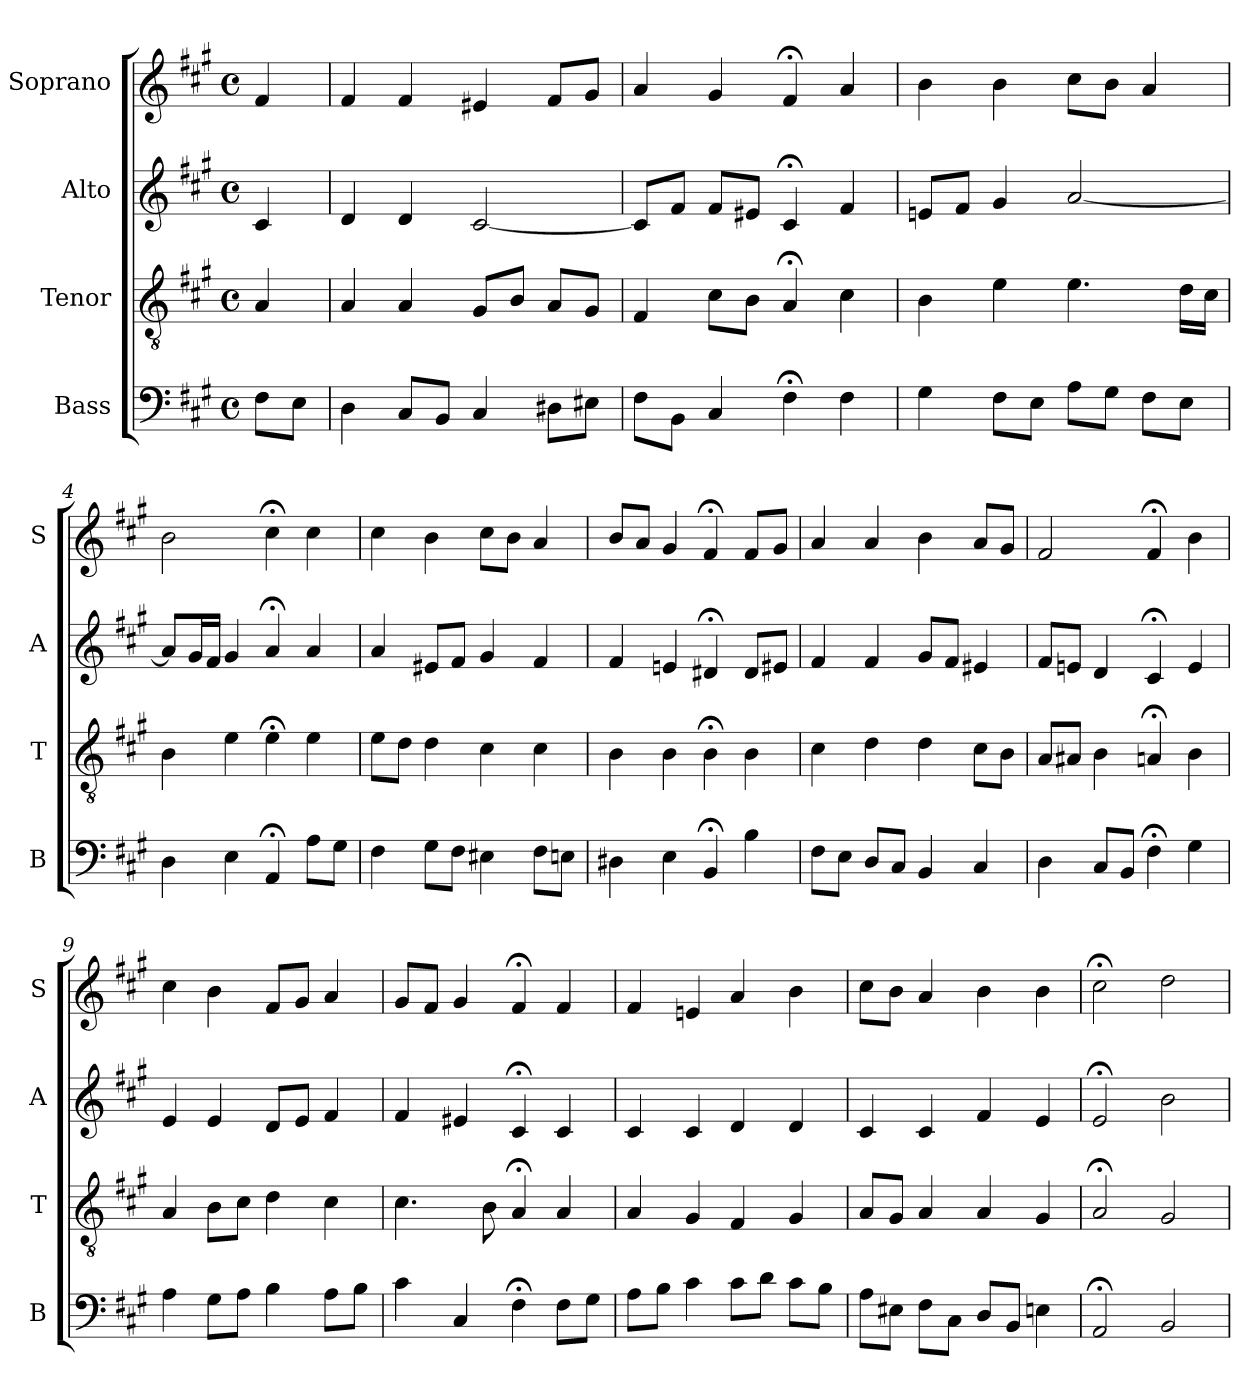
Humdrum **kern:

**kern	**kern	**kern	**kern
*part4	*part3	*part2	*part1
*staff4	*staff3	*staff2	*staff1
*I"Bass	*I"Tenor	*I"Alto	*I"Soprano
*I'B	*I'T	*I'A	*I'S
*clefF4	*clefGv2	*clefG2	*clefG2
*k[f#c#g#]	*k[f#c#g#]	*k[f#c#g#]	*k[f#c#g#]
*f#:	*f#:	*f#:	*f#:
*M4/4	*M4/4	*M4/4	*M4/4
*met(c)	*met(c)	*met(c)	*met(c)
*MM100	*MM100	*MM100	*MM100
=	=	=	=
8F#L	4A	4c#	4f#
8EJ	.	.	.
=1	=1	=1	=1
4D	4A	4d	4f#
8C#L	4A	4d	4f#
8BBJ	.	.	.
4C#	8G#L	[2c#	4e#X
.	8BJ	.	.
8D#XL	8AL	.	8f#L
8E#XJ	8G#J	.	8g#J
=2	=2	=2	=2
8F#L	4F#	8c#L]	4a
8BBJ	.	8f#J	.
4C#	8c#L	8f#L	4g#
.	8BJ	8e#XJ	.
4F#;<	4A;<	4c#;<	4f#;<
4F#	4c#	4f#	4a
=3	=3	=3	=3
4G#	4B	8enL	4b
.	.	8f#J	.
8F#L	4e	4g#	4b
8EJ	.	.	.
8AL	4.e	[2a	8cc#L
8G#J	.	.	8bJ
8F#L	.	.	4a
8EJ	16dLL	.	.
.	16c#JJ	.	.
=4	=4	=4	=4
4D	4B	8aL]	2b
.	.	16g#L	.
.	.	16f#JJ	.
4E	4e	4g#	.
4AA;<	4e;<	4a;<	4cc#;<
8AL	4e	4a	4cc#
8G#J	.	.	.
=5	=5	=5	=5
4F#	8eL	4a	4cc#
.	8dJ	.	.
8G#L	4d	8e#XL	4b
8F#J	.	8f#J	.
4E#X	4c#	4g#	8cc#L
.	.	.	8bJ
8F#L	4c#	4f#	4a
8EnJ	.	.	.
=6	=6	=6	=6
4D#X	4B	4f#	8bL
.	.	.	8aJ
4E	4B	4en	4g#
4BB;<	4B;<	4d#X;<	4f#;<
4B	4B	8d#L	8f#L
.	.	8e#XJ	8g#J
=7	=7	=7	=7
8F#L	4c#	4f#	4a
8EJ	.	.	.
8DL	4d	4f#	4a
8C#J	.	.	.
4BB	4d	8g#L	4b
.	.	8f#J	.
4C#	8c#L	4e#X	8aL
.	8BJ	.	8g#J
=8	=8	=8	=8
4D	8AL	8f#L	2f#
.	8A#XJ	8enJ	.
8C#L	4B	4d	.
8BBJ	.	.	.
4F#;<	4An;<	4c#;<	4f#;<
4G#	4B	4e	4b
=9	=9	=9	=9
4A	4A	4e	4cc#
8G#L	8BL	4e	4b
8AJ	8c#J	.	.
4B	4d	8dL	8f#L
.	.	8eJ	8g#J
8AL	4c#	4f#	4a
8BJ	.	.	.
=10	=10	=10	=10
4c#	4.c#	4f#	8g#L
.	.	.	8f#J
4C#	.	4e#X	4g#
.	8B	.	.
4F#;<	4A;<	4c#;<	4f#;<
8F#L	4A	4c#	4f#
8G#J	.	.	.
=11	=11	=11	=11
8AL	4A	4c#	4f#
8BJ	.	.	.
4c#i	4G#i	4c#i	4eni
8c#L	4F#	4d	4a
8dJ	.	.	.
8c#L	4G#	4d	4b
8BJ	.	.	.
=12	=12	=12	=12
8AL	8AL	4c#	8cc#L
8E#XJ	8G#J	.	8bJ
8F#L	4A	4c#	4a
8C#J	.	.	.
8DL	4A	4f#	4b
8BBJ	.	.	.
4En	4G#	4e	4b
=13	=13	=13	=13
2AA;<	2A;<	2e;<	2cc#;<
2BB	2G#	2b	2dd
=	=	=	=
*-	*-	*-	*-
